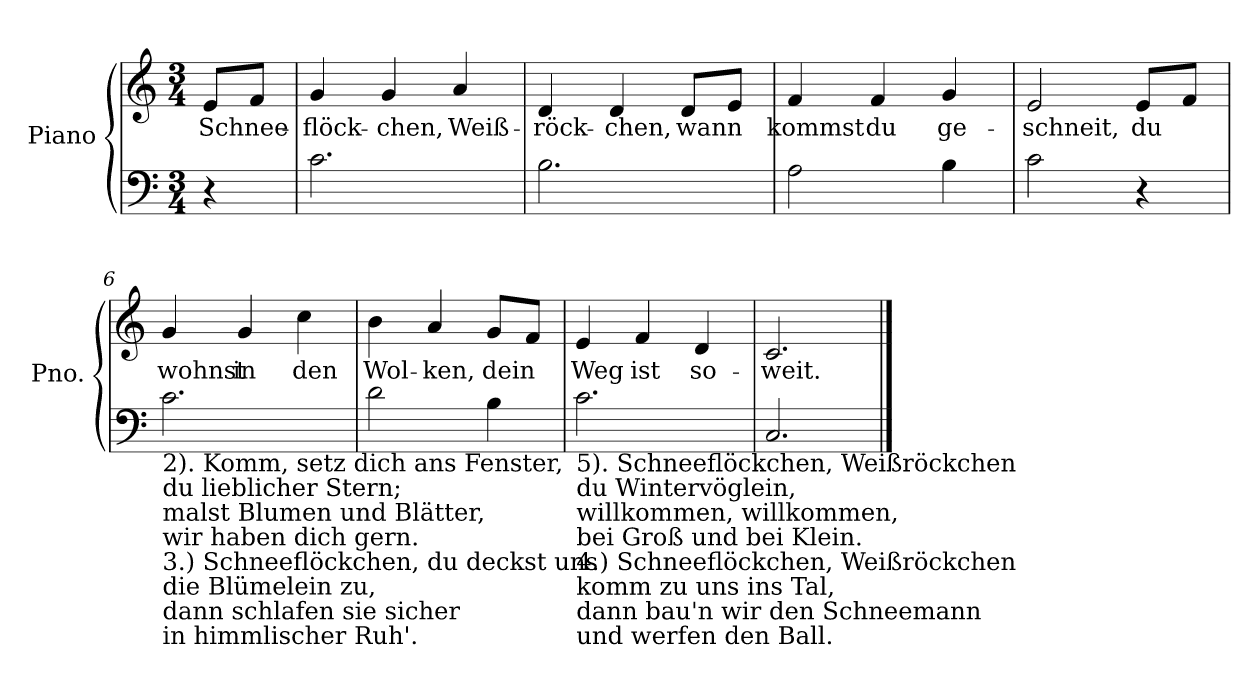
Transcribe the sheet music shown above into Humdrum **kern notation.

**kern	**kern	**text
*part1	*part1	*part1
*staff2	*staff1	*staff1
*I"Piano	*	*
*I'Pno.	*	*
*clefF4	*clefG2	*
*k[]	*k[]	*
*M3/4	*M3/4	*
=1	=1	=1
!	!	!LO:LY:b
4r	8e/L	Schnee-
.	8f/J	.
=2	=2	=2
!	!	!LO:LY:b
2.c<\	4g/	-flöck-
!	!	!LO:LY:b
.	4g/	-chen,
!	!	!LO:LY:b
.	4a/	Weiß-
=3	=3	=3
!	!	!LO:LY:b
2.B\	4d/	-röck-
!	!	!LO:LY:b
.	4d/	-chen,
!	!	!LO:LY:b
.	8d/L	wann
.	8e/J	.
=4	=4	=4
!	!	!LO:LY:b
2A\	4f/	kommst
!	!	!LO:LY:b
.	4f/	du
!	!	!LO:LY:b
4B\	4g/	ge-
=5	=5	=5
!	!	!LO:LY:b
2c\	2e/	-schneit,
!	!	!LO:LY:b
4r	8e/L	du
.	8f/J	.
=6	=6	=6
!LO:TX:b:t=2). Komm, setz dich ans Fenster,	!	!
!LO:TX:b:t=du lieblicher Stern;	!	!
!LO:TX:b:t=malst Blumen und Blätter,	!	!
!LO:TX:b:t=wir haben dich gern.	!	!
!LO:TX:b:t=3.) Schneeflöckchen, du deckst uns	!	!
!LO:TX:b:t=die Blümelein zu,	!	!
!LO:TX:b:t=dann schlafen sie sicher	!	!
!LO:TX:b:t=in himmlischer Ruh'.	!	!
!	!	!LO:LY:b
2.c\	4g/	wohnst
!	!	!LO:LY:b
.	4g/	in
!	!	!LO:LY:b
.	4cc\	den
=7	=7	=7
!	!	!LO:LY:b
2d<\	4b\	Wol-
!	!	!LO:LY:b
.	4a/	-ken,
!	!	!LO:LY:b
4B<\	8g/L	dein
.	8f/J	.
!!LO:LB:g=z
=8	=8	=8
!LO:TX:b:t=5). Schneeflöckchen, Weißröckchen	!	!
!LO:TX:b:t=du Wintervöglein,	!	!
!LO:TX:b:t=willkommen, willkommen,	!	!
!LO:TX:b:t=bei Groß und bei Klein.	!	!
!LO:TX:b:t=4.) Schneeflöckchen, Weißröckchen	!	!
!LO:TX:b:t=komm zu uns ins Tal,	!	!
!LO:TX:b:t=dann bau'n wir den Schneemann	!	!
!LO:TX:b:t=und werfen den Ball.	!	!
!	!	!LO:LY:b
2.c<\	4e/	Weg
!	!	!LO:LY:b
.	4f/	ist
!	!	!LO:LY:b
.	4d/	so-
=9	=9	=9
!	!	!LO:LY:b
2.C</	2.c/	-weit.
==	==	==
*-	*-	*-
